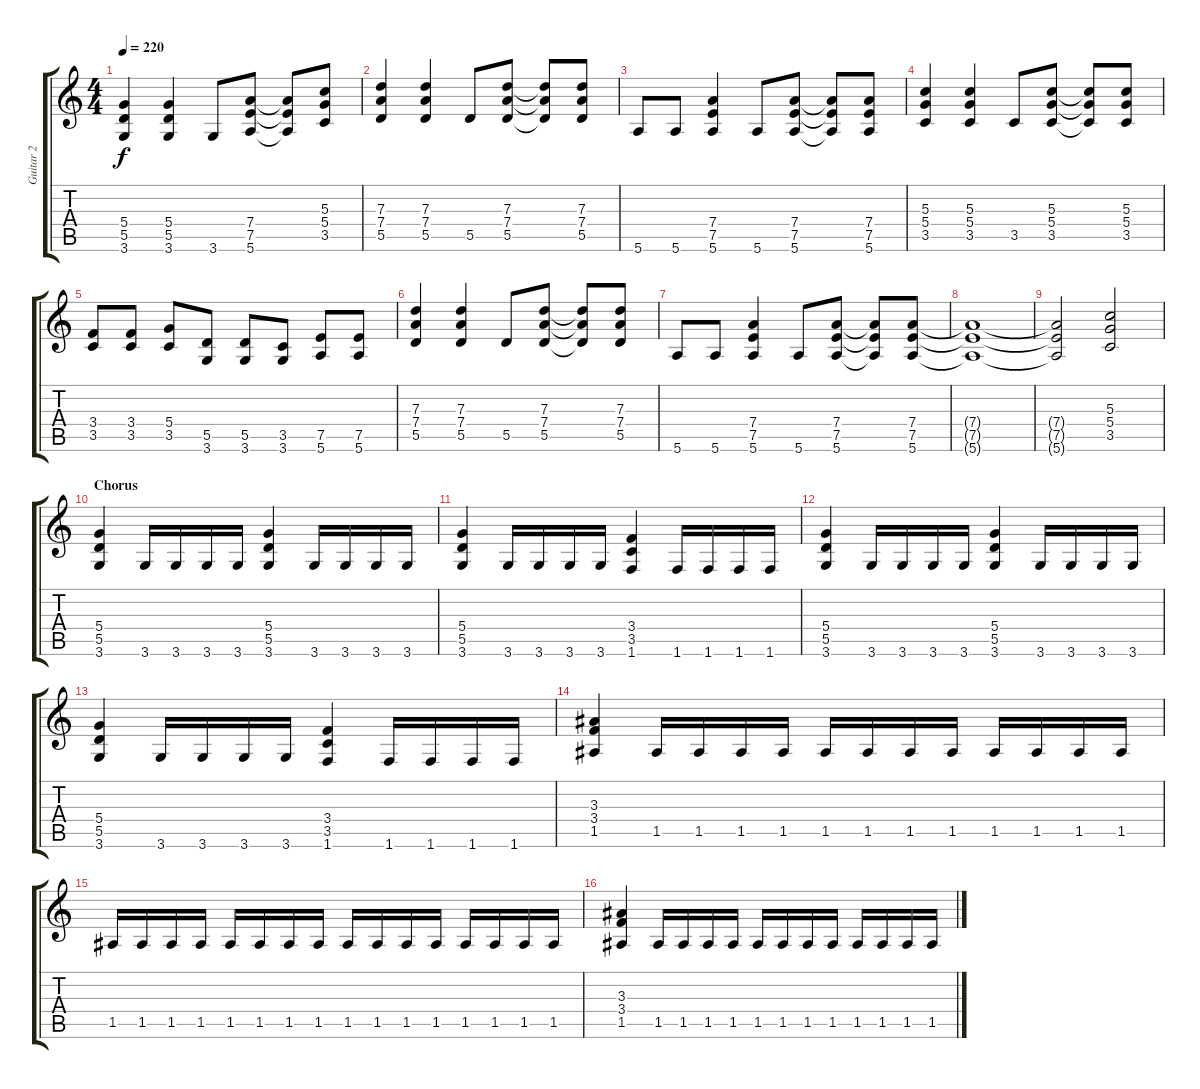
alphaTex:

\track ("Guitar 2" "Guitar 2") {instrument distortionguitar}
\staff {score tabs}
\tuning (E4 B3 G3 D3 A2 E2) {hide}
\ts (4 4)
\tempo 220
\clef g2
\ks c
(5.4 5.5 3.6).4{dy f} (5.4 5.5 3.6).4 3.6.8 (7.4 7.5 5.6).8 (7.4{t} 7.5{t} 5.6{t}).8 (5.3 5.4 3.5).8 |
(7.3 7.4 5.5).4 (7.3 7.4 5.5).4 5.5.8 (7.3 7.4 5.5).8 (7.3{t} 7.4{t} 5.5{t}).8 (7.3 7.4 5.5).8 |
5.6.8 5.6.8 (7.4 7.5 5.6).4 5.6.8 (7.4 7.5 5.6).8 (7.4{t} 7.5{t} 5.6{t}).8 (7.4 7.5 5.6).8 |
(5.3 5.4 3.5).4 (5.3 5.4 3.5).4 3.5.8 (5.3 5.4 3.5).8 (5.3{t} 5.4{t} 3.5{t}).8 (5.3 5.4 3.5).8 |
(3.4 3.5).8 (3.4 3.5).8 (5.4 3.5).8 (5.5 3.6).8 (5.5 3.6).8 (3.5 3.6).8 (7.5 5.6).8 (7.5 5.6).8 |
(7.3 7.4 5.5).4 (7.3 7.4 5.5).4 5.5.8 (7.3 7.4 5.5).8 (7.3{t} 7.4{t} 5.5{t}).8 (7.3 7.4 5.5).8 |
5.6.8 5.6.8 (7.4 7.5 5.6).4 5.6.8 (7.4 7.5 5.6).8 (7.4{t} 7.5{t} 5.6{t}).8 (7.4 7.5 5.6).8 |
(7.4{t} 7.5{t} 5.6{t}).1 |
(7.4{t} 7.5{t} 5.6{t}).2 (5.3 5.4 3.5).2 |
\section ("" "Chorus")
(5.4 5.5 3.6).4 3.6.16 3.6.16 3.6.16 3.6.16 (5.4 5.5 3.6).4 3.6.16 3.6.16 3.6.16 3.6.16 |
(5.4 5.5 3.6).4 3.6.16 3.6.16 3.6.16 3.6.16 (3.4 3.5 1.6).4 1.6.16 1.6.16 1.6.16 1.6.16 |
(5.4 5.5 3.6).4 3.6.16 3.6.16 3.6.16 3.6.16 (5.4 5.5 3.6).4 3.6.16 3.6.16 3.6.16 3.6.16 |
(5.4 5.5 3.6).4 3.6.16 3.6.16 3.6.16 3.6.16 (3.4 3.5 1.6).4 1.6.16 1.6.16 1.6.16 1.6.16 |
(3.3 3.4 1.5).4 1.5.16 1.5.16 1.5.16 1.5.16 1.5.16 1.5.16 1.5.16 1.5.16 1.5.16 1.5.16 1.5.16 1.5.16 |
1.5.16 1.5.16 1.5.16 1.5.16 1.5.16 1.5.16 1.5.16 1.5.16 1.5.16 1.5.16 1.5.16 1.5.16 1.5.16 1.5.16 1.5.16 1.5.16 |
(3.3 3.4 1.5).4 1.5.16 1.5.16 1.5.16 1.5.16 1.5.16 1.5.16 1.5.16 1.5.16 1.5.16 1.5.16 1.5.16 1.5.16
